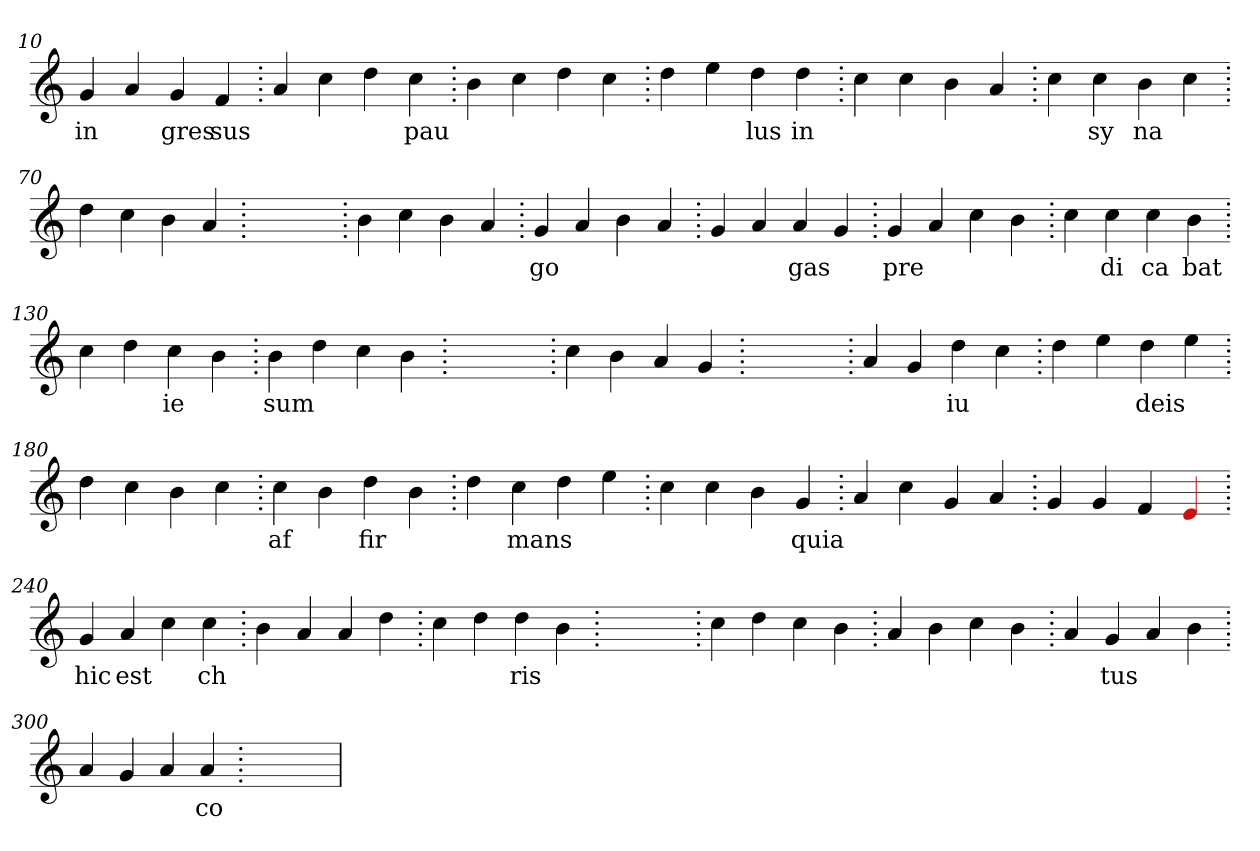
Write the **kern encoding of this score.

**kern	**text
*part1	*part1
*staff1	*staff1
*clefG2	*
=10.	=10.
4g	in
4a	.
4g	gres
4f	sus
=20.	=20.
4a	.
4cc	.
4dd	.
4cc	pau
=30.	=30.
4b	.
4cc	.
4dd	.
4cc	.
=40.	=40.
4dd	.
4ee	.
4dd	lus
4dd	in
=50.	=50.
4cc	.
4cc	.
4b	.
4a	.
=60.	=60.
4cc	.
4cc	sy
4b	na
4cc	.
=70.	=70.
4dd	.
4cc	.
4b	.
4a	.
=80.	=80.
1ryy	.
=80.	=80.
4b	.
4cc	.
4b	.
4a	.
=90.	=90.
4g	go
4a	.
4b	.
4a	.
=100.	=100.
4g	.
4a	.
4a	gas
4g	.
=110.	=110.
4g	pre
4a	.
4cc	.
4b	.
=120.	=120.
4cc	.
4cc	di
4cc	ca
4b	bat
=130.	=130.
4cc	.
4dd	.
4cc	ie
4b	.
=140.	=140.
4b	sum
4dd	.
4cc	.
4b	.
=150.	=150.
1ryy	.
=150.	=150.
4cc	.
4b	.
4a	.
4g	.
=160.	=160.
1ryy	.
=160.	=160.
4a	.
4g	.
4dd	iu
4cc	.
=170.	=170.
4dd	.
4ee	.
4dd	deis
4ee	.
=180.	=180.
4dd	.
4cc	.
4b	.
4cc	.
=190.	=190.
4cc	af
4b	.
4dd	fir
4b	.
=200.	=200.
4dd	.
4cc	mans
4dd	.
4ee	.
=210.	=210.
4cc	.
4cc	.
4b	.
4g	quia
=220.	=220.
4a	.
4cc	.
4g	.
4a	.
=230.	=230.
4g	.
4g	.
4f	.
4Re	.
=240.	=240.
4g	hic
4a	est
4cc	.
4cc	ch
=250.	=250.
4b	.
4a	.
4a	.
4dd	.
=260.	=260.
4cc	.
4dd	.
4dd	ris
4b	.
=270.	=270.
1ryy	.
=270.	=270.
4cc	.
4dd	.
4cc	.
4b	.
=280.	=280.
4a	.
4b	.
4cc	.
4b	.
=290.	=290.
4a	.
4g	tus
4a	.
4b	.
=300.	=300.
4a	.
4g	.
4a	.
4a	co
=310.	=310.
1ryy	.
=	=
*-	*-
